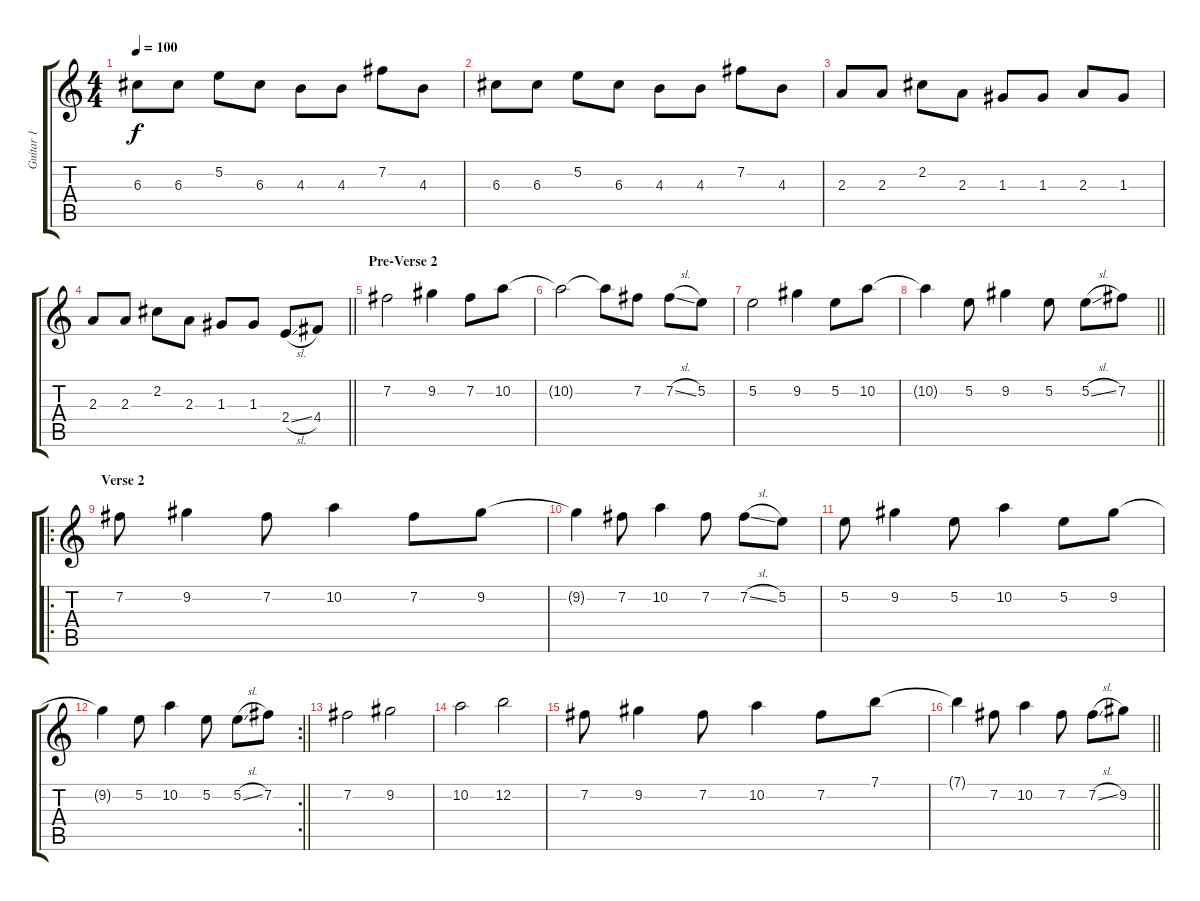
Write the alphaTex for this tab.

\track ("Guitar 1" "Guitar 1") {instrument electricguitarjazz}
\staff {score tabs}
\tuning (E4 B3 G3 D3 A2 E2) {hide}
\ts (4 4)
\tempo 100
\clef g2
\ks c
6.3.8{dy f} 6.3.8 5.2.8 6.3.8 4.3.8 4.3.8 7.2.8 4.3.8 |
6.3.8 6.3.8 5.2.8 6.3.8 4.3.8 4.3.8 7.2.8 4.3.8 |
2.3.8 2.3.8 2.2.8 2.3.8 1.3.8 1.3.8 2.3.8 1.3.8 |
\barLineRight lightlight
2.3.8 2.3.8 2.2.8 2.3.8 1.3.8 1.3.8 2.4{sl}.8 4.4.8 |
\section ("" "Pre-Verse 2")
7.2.2 9.2.4 7.2.8 10.2.8 |
10.2{t}.2 10.2{t}.8 7.2.8 7.2{sl}.8 5.2.8 |
5.2.2 9.2.4 5.2.8 10.2.8 |
\barLineRight lightlight
10.2{t}.4 5.2.8 9.2.4 5.2.8 5.2{sl}.8 7.2.8 |
\ro
\section ("" "Verse 2")
7.2.8 9.2.4 7.2.8 10.2.4 7.2.8 9.2.8 |
9.2{t}.4 7.2.8 10.2.4 7.2.8 7.2{sl}.8 5.2.8 |
5.2.8 9.2.4 5.2.8 10.2.4 5.2.8 9.2.8 |
\rc 2
\barLineRight lightlight
9.2{t}.4 5.2.8 10.2.4 5.2.8 5.2{sl}.8 7.2.8 |
7.2.2 9.2.2 |
10.2.2 12.2.2 |
7.2.8 9.2.4 7.2.8 10.2.4 7.2.8 7.1.8 |
\barLineRight lightlight
7.1{t}.4 7.2.8 10.2.4 7.2.8 7.2{sl}.8 9.2.8
